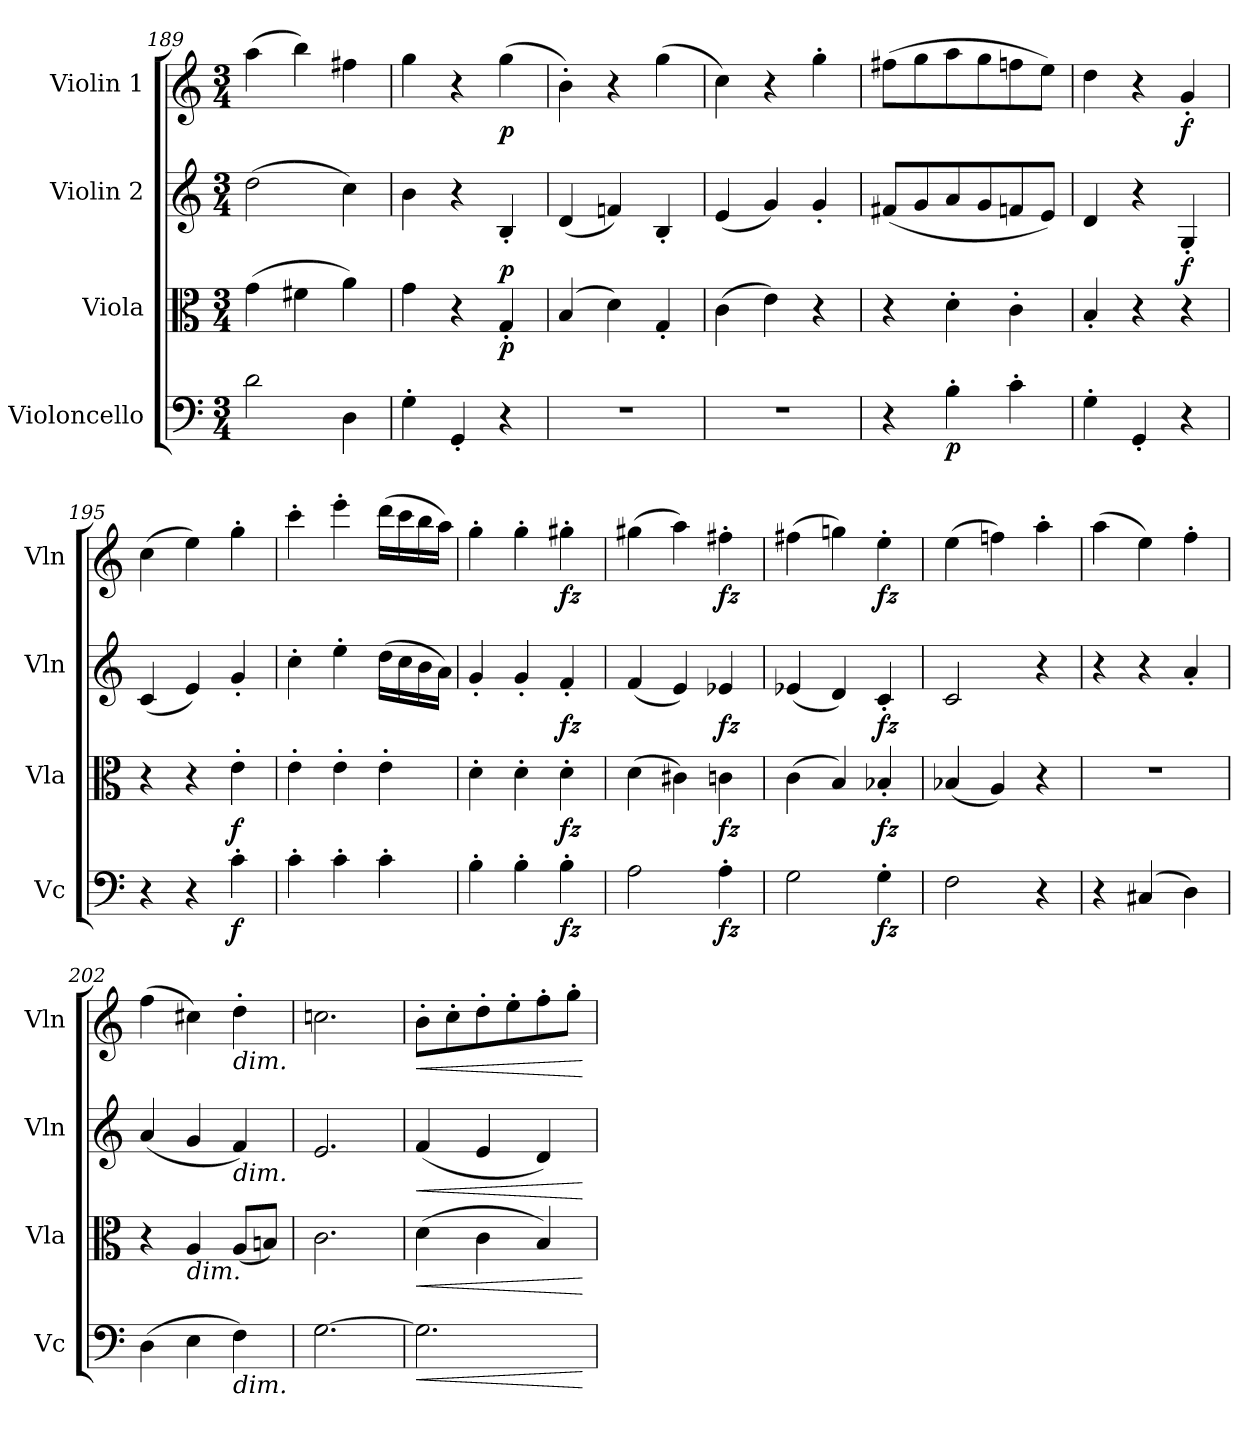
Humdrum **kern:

**kern	**dynam	**kern	**dynam	**kern	**dynam	**kern	**dynam
*part4	*part4	*part3	*part3	*part2	*part2	*part1	*part1
*staff4	*staff4	*staff3	*staff3	*staff2	*staff2	*staff1	*staff1
*I"Violoncello	*	*I"Viola	*	*I"Violin 2	*	*I"Violin 1	*
*I'Vc	*	*I'Vla	*	*I'Vln	*	*I'Vln	*
*clefF4	*	*clefC3	*	*clefG2	*	*clefG2	*
*k[]	*	*k[]	*	*k[]	*	*k[]	*
*M3/4	*	*M3/4	*	*M3/4	*	*M3/4	*
=189	=189	=189	=189	=189	=189	=189	=189
2d\	.	(>4g\	.	(>2dd\	.	(>4aa\	.
.	.	4f#X\	.	.	.	4bb\)	.
4D\	.	4a\)	.	4cc\)	.	4ff#X\	.
!!LO:LB:g=z
=190	=190	=190	=190	=190	=190	=190	=190
4G'\	.	4g\	.	4b\	.	4gg\	.
4GG'/	.	4r	.	4r	.	4r	.
!	!	!	!LO:DY:b	!	!LO:DY:b	!	!LO:DY:b
4r	.	4G'/	p	4B'/	p	(>4gg\	p
=191	=191	=191	=191	=191	=191	=191	=191
2.r	.	(>4B/	.	(<4d/	.	4b'\)	.
.	.	4d\)	.	4fn/)	.	4r	.
.	.	4G'/	.	4B'/	.	(>4gg\	.
=192	=192	=192	=192	=192	=192	=192	=192
2.r	.	(>4c\	.	(<4e/	.	4cc\)	.
.	.	4e\)	.	4g/)	.	4r	.
.	.	4r	.	4g'/	.	4gg'\	.
=193	=193	=193	=193	=193	=193	=193	=193
4r	.	4r	.	(<8f#X/L	.	(>8ff#X\L	.
.	.	.	.	8g/	.	8gg\	.
!	!LO:DY:b	!	!	!	!	!	!
4B'\	p	4d'\	.	8a/	.	8aa\	.
.	.	.	.	8g/	.	8gg\	.
4c'\	.	4c'\	.	8fn/	.	8ffn\	.
.	.	.	.	8e/J)	.	8ee\J)	.
=194	=194	=194	=194	=194	=194	=194	=194
4G'\	.	4B'/	.	4d/	.	4dd\	.
4GG'/	.	4r	.	4r	.	4r	.
!	!	!	!	!	!LO:DY:b	!	!LO:DY:b
4r	.	4r	.	4G'/	f	4g'/	f
=195	=195	=195	=195	=195	=195	=195	=195
4r	.	4r	.	(<4c/	.	(>4cc\	.
4r	.	4r	.	4e/)	.	4ee\)	.
!	!LO:DY:b	!	!LO:DY:b	!	!	!	!
4c'\	f	4e'\	f	4g'/	.	4gg'\	.
=196	=196	=196	=196	=196	=196	=196	=196
4c'\	.	4e'\	.	4cc'\	.	4ccc'\	.
4c'\	.	4e'\	.	4ee'\	.	4eee'\	.
4c'\	.	4e'\	.	(>16dd\LL	.	(>16ddd\LL	.
.	.	.	.	16cc\	.	16ccc\	.
.	.	.	.	16b\	.	16bb\	.
.	.	.	.	16a\JJ)	.	16aa\JJ)	.
=197	=197	=197	=197	=197	=197	=197	=197
4B'\	.	4d'\	.	4g'/	.	4gg'\	.
4B'\	.	4d'\	.	4g'/	.	4gg'\	.
!	!LO:DY:b	!	!LO:DY:b	!	!LO:DY:b	!	!LO:DY:b
4B'\	fz	4d'\	fz	4f'/	fz	4gg#X'\	fz
=198	=198	=198	=198	=198	=198	=198	=198
2A\	.	(>4d\	.	(<4f/	.	(>4gg#X\	.
.	.	4c#X\)	.	4e/)	.	4aa\)	.
!	!LO:DY:b	!	!LO:DY:b	!	!LO:DY:b	!	!LO:DY:b
4A'\	fz	4cn\	fz	4e-X/	fz	4ff#X'\	fz
!!LO:LB:g=z
=199	=199	=199	=199	=199	=199	=199	=199
2G\	.	(>4c\	.	(<4e-X/	.	(>4ff#X\	.
.	.	4B/)	.	4d/)	.	4ggn\)	.
!	!LO:DY:b	!	!LO:DY:b	!	!LO:DY:b	!	!LO:DY:b
4G'\	fz	4B-X'/	fz	4c'/	fz	4ee'\	fz
=200	=200	=200	=200	=200	=200	=200	=200
2F\	.	(<4B-X/	.	2c/	.	(>4ee\	.
.	.	4A/)	.	.	.	4ffn\)	.
4r	.	4r	.	4r	.	4aa'\	.
=201	=201	=201	=201	=201	=201	=201	=201
4r	.	2.r	.	4r	.	(>4aa\	.
(>4C#X/	.	.	.	4r	.	4ee\)	.
4D\)	.	.	.	4a'/	.	4ff'\	.
=202	=202	=202	=202	=202	=202	=202	=202
(>4D\	.	4r	.	(<4a/	.	(>4ff\	.
!	!	!LO:TX:b:i:t=dim.	!	!	!	!	!
4E\	.	4A/	.	4g/	.	4cc#X\)	.
!	!	!	!	!	!	!LO:TX:b:i:t=dim.	!
!	!	!	!	!LO:TX:b:i:t=dim.	!	!	!
!LO:TX:b:i:t=dim.	!	!	!	!	!	!	!
4F\)	.	(<8A/L	.	4f/)	.	4dd'\	.
.	.	8Bn/J)	.	.	.	.	.
=203	=203	=203	=203	=203	=203	=203	=203
[2.G\	.	2.c\	.	2.e/	.	2.ccn\	.
=204	=204	=204	=204	=204	=204	=204	=204
!	!LO:HP:b	!	!LO:HP:b	!	!LO:HP:b	!	!LO:HP:b
2.G\]	<	(>4d\	<	(<4f/	<	8b'\L	<
.	.	.	.	.	.	8cc'\	.
.	.	4c\	.	4e/	.	8dd'\	.
.	.	.	.	.	.	8ee'\	.
.	.	4B/)	.	4d/)	.	8ff'\	.
.	.	.	.	.	.	8gg'\J	.
.	[	.	[	.	[	.	[
=	=	=	=	=	=	=	=
*-	*-	*-	*-	*-	*-	*-	*-
